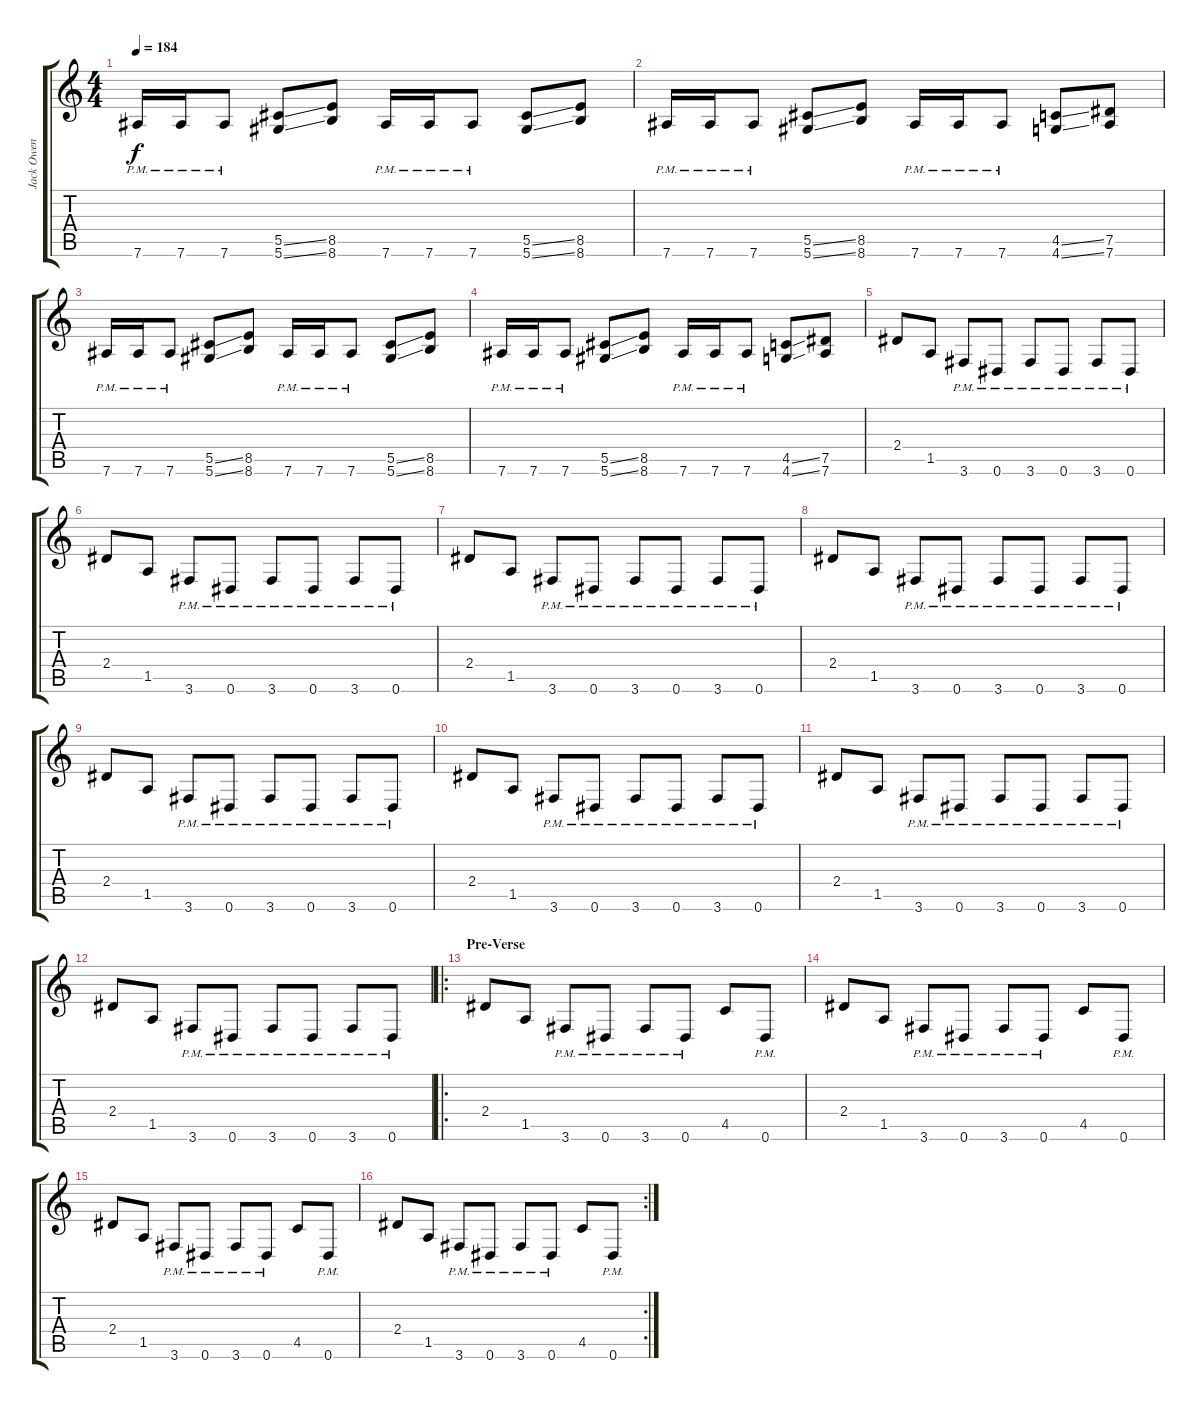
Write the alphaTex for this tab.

\track ("Jack Owen" "Jack Owen") {instrument distortionguitar}
\staff {score tabs}
\tuning (Eb4 Bb3 Gb3 Db3 Ab2 Eb2) {hide}
\ts (4 4)
\tempo 184
\clef g2
\ks c
7.6{pm}.16{dy f} 7.6{pm}.16 7.6{pm}.8 (5.5{ss} 5.6{ss}).8 (8.5 8.6).8 7.6{pm}.16 7.6{pm}.16 7.6{pm}.8 (5.5{ss} 5.6{ss}).8 (8.5 8.6).8 |
7.6{pm}.16 7.6{pm}.16 7.6{pm}.8 (5.5{ss} 5.6{ss}).8 (8.5 8.6).8 7.6{pm}.16 7.6{pm}.16 7.6{pm}.8 (4.5{ss} 4.6{ss}).8 (7.5 7.6).8 |
7.6{pm}.16 7.6{pm}.16 7.6{pm}.8 (5.5{ss} 5.6{ss}).8 (8.5 8.6).8 7.6{pm}.16 7.6{pm}.16 7.6{pm}.8 (5.5{ss} 5.6{ss}).8 (8.5 8.6).8 |
7.6{pm}.16 7.6{pm}.16 7.6{pm}.8 (5.5{ss} 5.6{ss}).8 (8.5 8.6).8 7.6{pm}.16 7.6{pm}.16 7.6{pm}.8 (4.5{ss} 4.6{ss}).8 (7.5 7.6).8 |
2.4.8 1.5.8 3.6{pm}.8 0.6{pm}.8 3.6{pm}.8 0.6{pm}.8 3.6{pm}.8 0.6{pm}.8 |
2.4.8 1.5.8 3.6{pm}.8 0.6{pm}.8 3.6{pm}.8 0.6{pm}.8 3.6{pm}.8 0.6{pm}.8 |
2.4.8 1.5.8 3.6{pm}.8 0.6{pm}.8 3.6{pm}.8 0.6{pm}.8 3.6{pm}.8 0.6{pm}.8 |
2.4.8 1.5.8 3.6{pm}.8 0.6{pm}.8 3.6{pm}.8 0.6{pm}.8 3.6{pm}.8 0.6{pm}.8 |
2.4.8 1.5.8 3.6{pm}.8 0.6{pm}.8 3.6{pm}.8 0.6{pm}.8 3.6{pm}.8 0.6{pm}.8 |
2.4.8 1.5.8 3.6{pm}.8 0.6{pm}.8 3.6{pm}.8 0.6{pm}.8 3.6{pm}.8 0.6{pm}.8 |
2.4.8 1.5.8 3.6{pm}.8 0.6{pm}.8 3.6{pm}.8 0.6{pm}.8 3.6{pm}.8 0.6{pm}.8 |
2.4.8 1.5.8 3.6{pm}.8 0.6{pm}.8 3.6{pm}.8 0.6{pm}.8 3.6{pm}.8 0.6{pm}.8 |
\ro
\section ("" "Pre-Verse")
2.4.8 1.5.8 3.6{pm}.8 0.6{pm}.8 3.6{pm}.8 0.6{pm}.8 4.5.8 0.6{pm}.8 |
2.4.8 1.5.8 3.6{pm}.8 0.6{pm}.8 3.6{pm}.8 0.6{pm}.8 4.5.8 0.6{pm}.8 |
2.4.8 1.5.8 3.6{pm}.8 0.6{pm}.8 3.6{pm}.8 0.6{pm}.8 4.5.8 0.6{pm}.8 |
\rc 2
2.4.8 1.5.8 3.6{pm}.8 0.6{pm}.8 3.6{pm}.8 0.6{pm}.8 4.5.8 0.6{pm}.8
